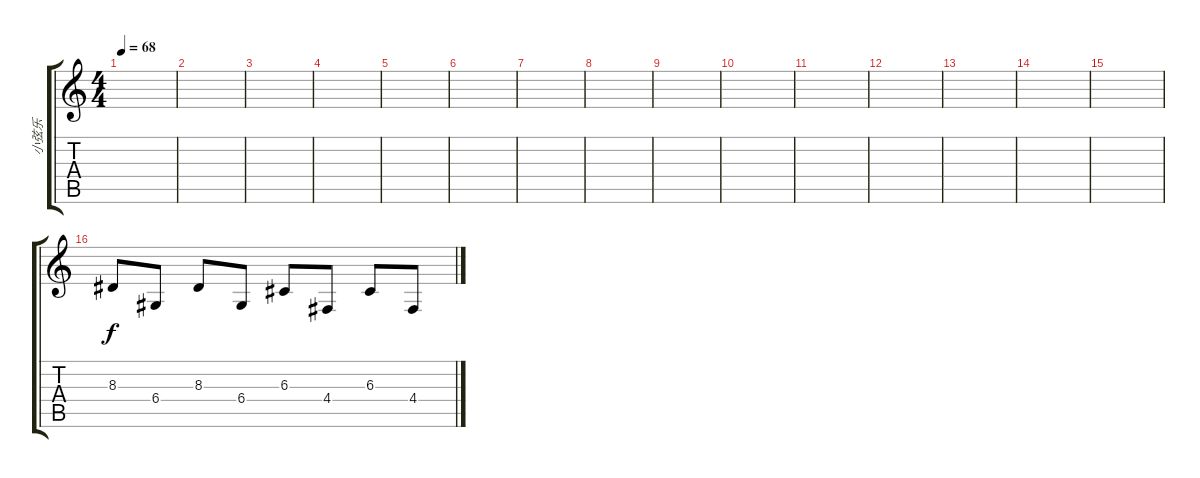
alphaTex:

\track ("小弦乐" "小弦乐") {instrument stringensemble1}
\staff {score tabs}
\tuning (E4 B3 G3 D3 A2 E2) {hide}
\ts (4 4)
\tempo 68
\clef g2
\ks c
|
|
|
|
|
|
|
|
|
|
|
|
|
|
|
8.3.8 6.4.8 8.3.8 6.4.8 6.3.8 4.4.8 6.3.8 4.4.8
